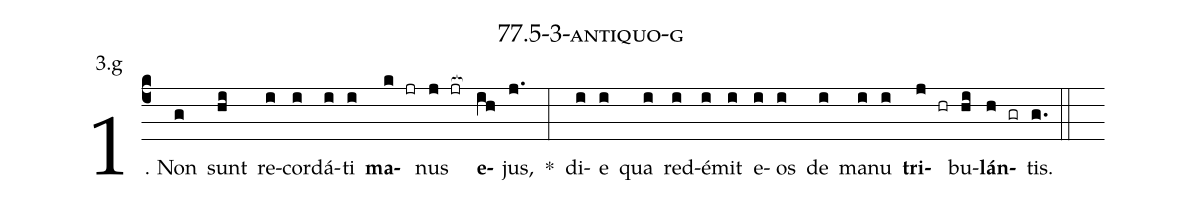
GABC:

name: 77.5-3-antiquo-g;
annotation: 3.g;
%%
(c4)1. Non(g) sunt(hi) re(i)cor(i)dá(i)ti(i) <b>ma</b>(k jr)nus(j jr[ocb:1{]) <b>e</b>(ih[ocb:0}])jus,(j.) *(:) di(i)e(i) qua(i) red(i)é(i)mit(i) e(i)os(i) de(i) ma(i)nu(i) <b>tri</b>(j hr)bu(hi)<b>lán</b>(h gr)tis.(g.) (::)


%E(i) u(i) o(j) u(hi) a(h) e.(g.) (::)
